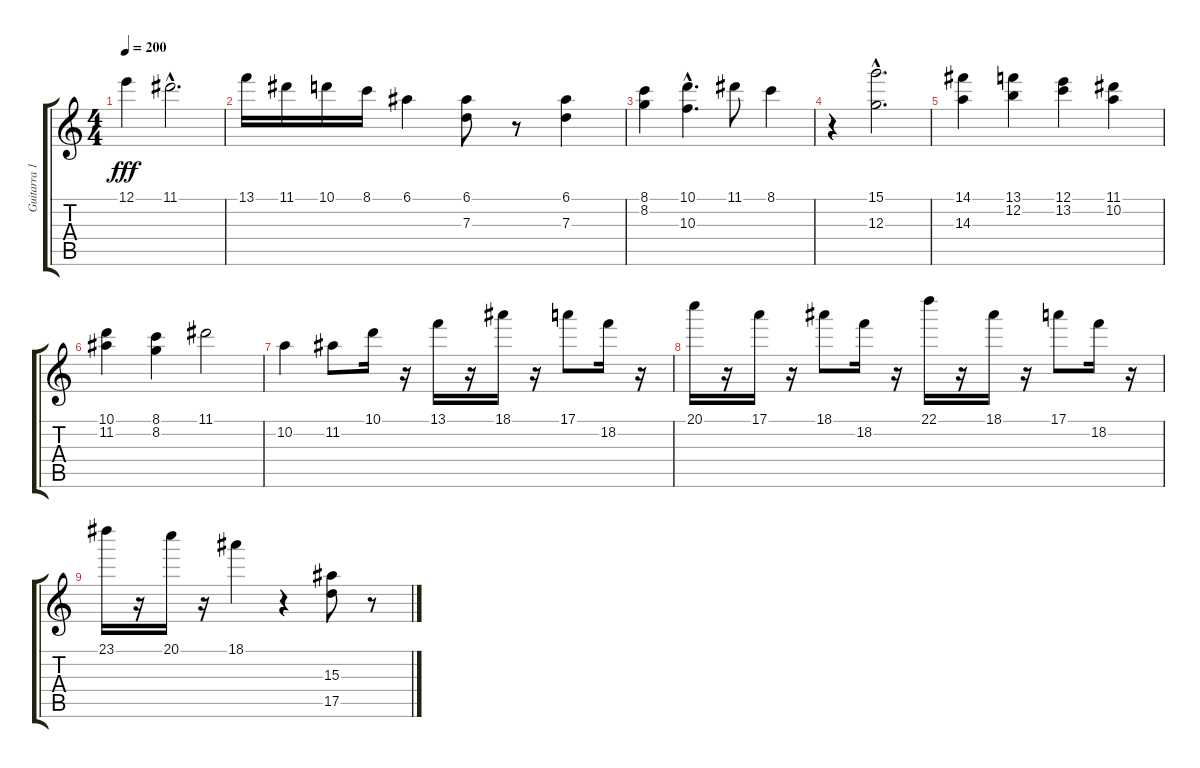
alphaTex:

\track ("Guitarra 1(solista)" "Guitarra 1") {instrument distortionguitar}
\staff {score tabs}
\tuning (E4 B3 G3 D3 A2 E2) {hide}
\ts (4 4)
\tempo 200
\clef g2
\ks c
12.1.4{dy fff} 11.1{hac}.2{d} |
13.1.16 11.1.16 10.1.16 8.1.16 6.1.4 (6.1 7.3).8 r.8 (6.1 7.3).4 |
(8.1 8.2).4 (10.1{hac} 10.3{hac}).4{d} 11.1.8 8.1.4 |
r.4 (15.1{hac} 12.3{hac}).2{d} |
(14.1 14.3).4 (13.1 12.2).4 (12.1 13.2).4 (11.1 10.2).4 |
(10.1 11.2).4 (8.1 8.2).4 11.1.2 |
10.2.4 11.2.8 10.1.16 r.16 13.1.16 r.16 18.1.16 r.16 17.1.8 18.2.16 r.16 |
20.1.16 r.16 17.1.16 r.16 18.1.8 18.2.16 r.16 22.1.16 r.16 18.1.16 r.16 17.1.8 18.2.16 r.16 |
23.1.16 r.16 20.1.16 r.16 18.1.4 r.4 (15.3 17.5).8 r.8
